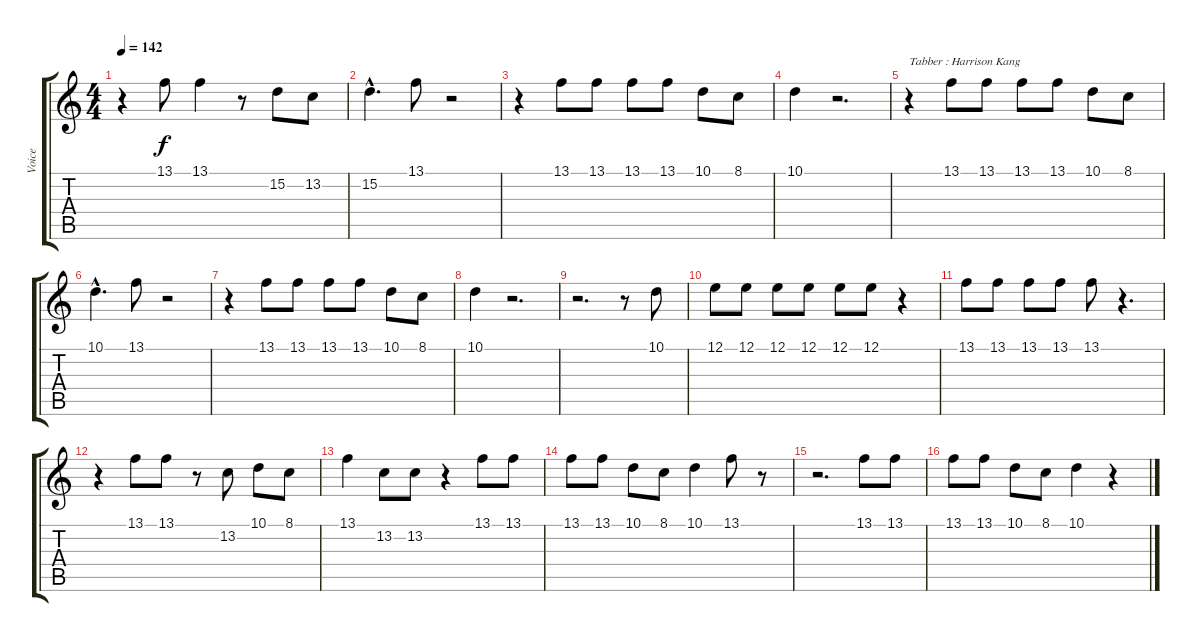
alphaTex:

\track ("Voice" "Voice") {instrument lead6voice}
\staff {score tabs}
\tuning (E4 B3 G3 D3 A2 E2) {hide}
\ts (4 4)
\tempo 142
\clef g2
\ks c
r.4{dy f instrument lead6voice} 13.1.8 13.1.4 r.8 15.2.8 13.2.8 |
15.2{hac}.4{d} 13.1.8 r.2 |
r.4 13.1.8 13.1.8 13.1.8 13.1.8 10.1.8 8.1.8 |
10.1.4 r.2{d} |
r.4{txt "Tabber : Harrison Kang"} 13.1.8 13.1.8 13.1.8 13.1.8 10.1.8 8.1.8 |
10.1{hac}.4{d} 13.1.8 r.2 |
r.4 13.1.8 13.1.8 13.1.8 13.1.8 10.1.8 8.1.8 |
10.1.4 r.2{d} |
r.2{d} r.8 10.1.8 |
12.1.8 12.1.8 12.1.8 12.1.8 12.1.8 12.1.8 r.4 |
13.1.8 13.1.8 13.1.8 13.1.8 13.1.8 r.4{d} |
r.4 13.1.8 13.1.8 r.8 13.2.8 10.1.8 8.1.8 |
13.1.4 13.2.8 13.2.8 r.4 13.1.8 13.1.8 |
13.1.8 13.1.8 10.1.8 8.1.8 10.1.4 13.1.8 r.8 |
r.2{d} 13.1.8 13.1.8 |
13.1.8 13.1.8 10.1.8 8.1.8 10.1.4 r.4
